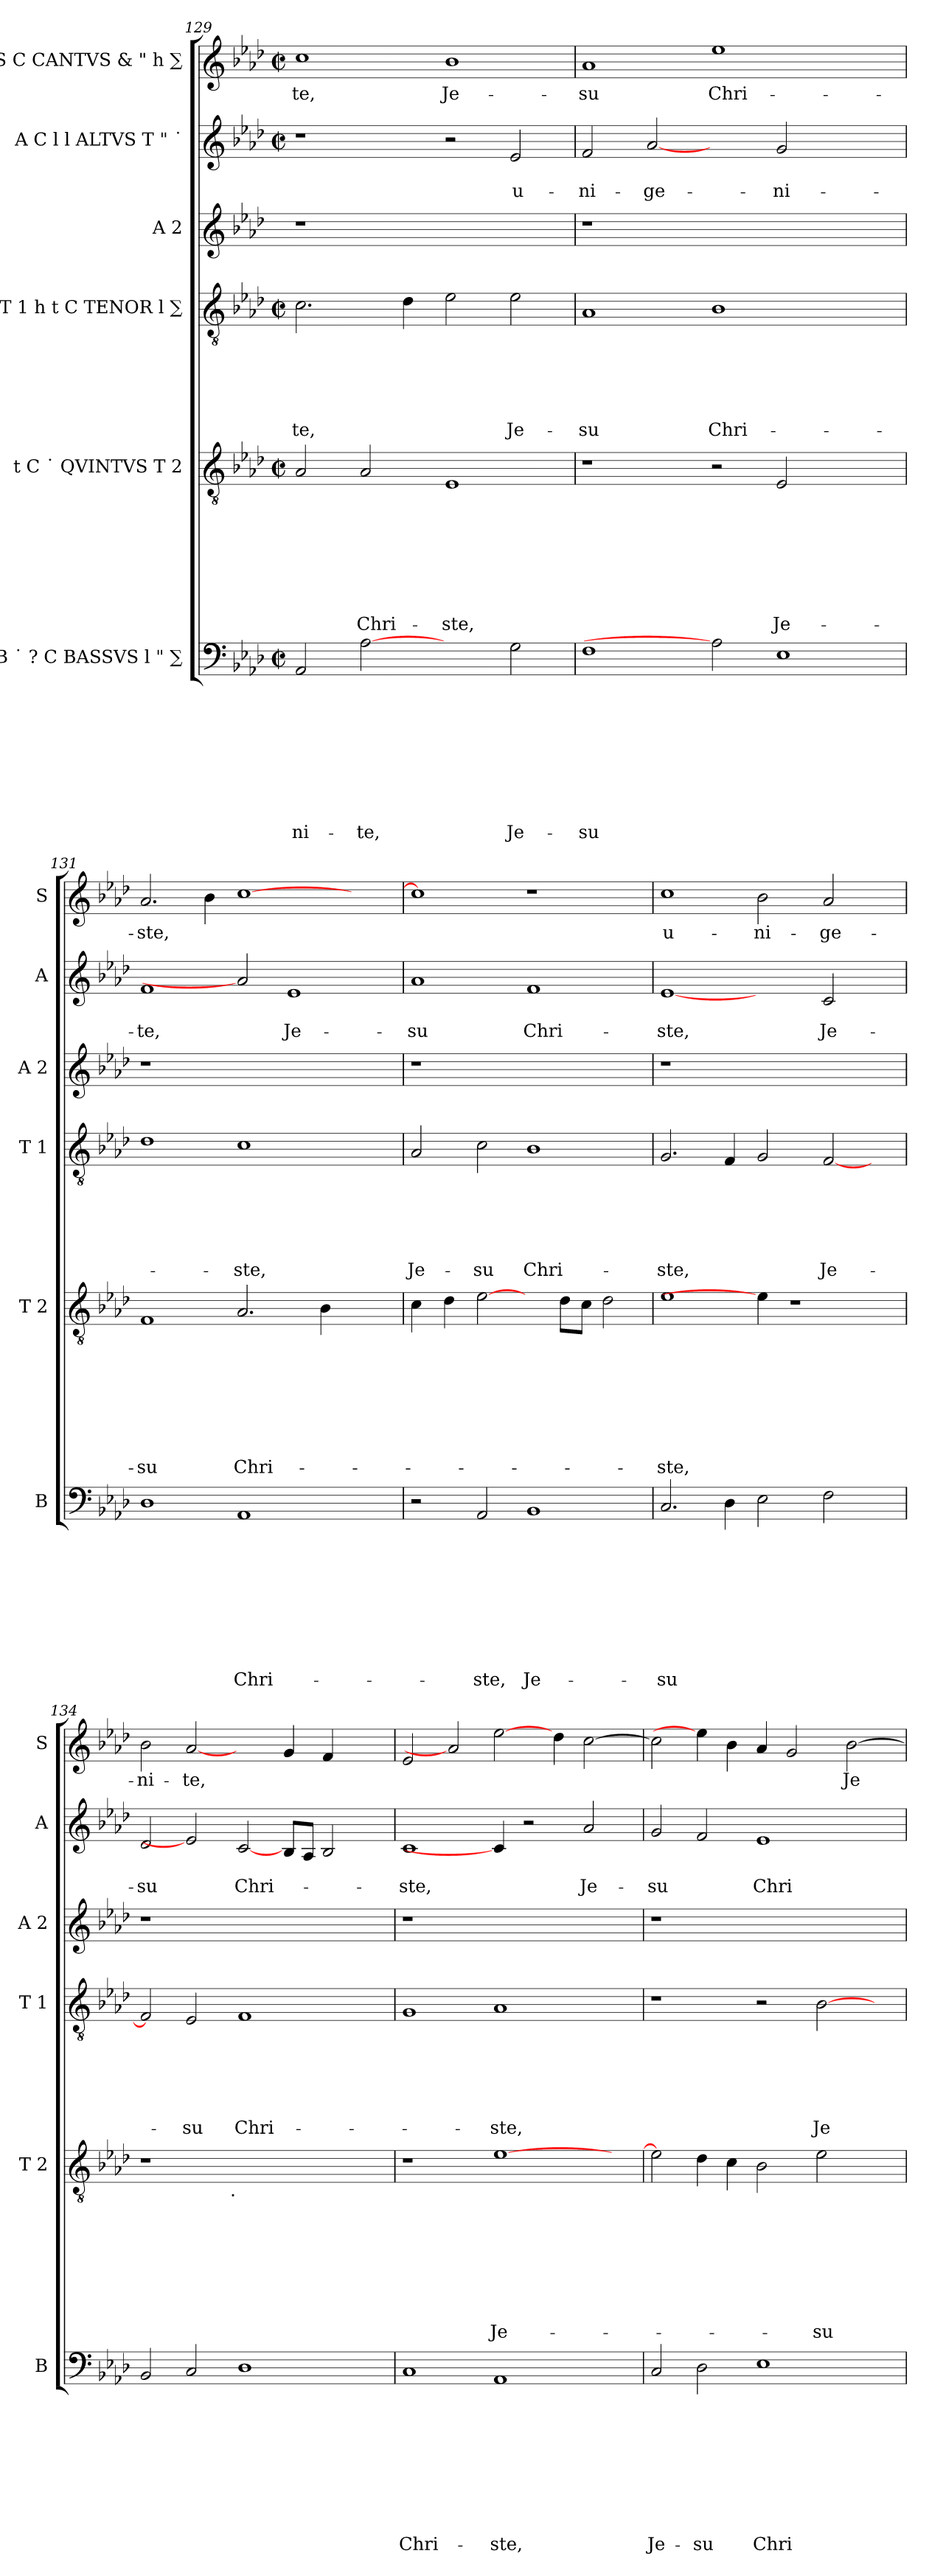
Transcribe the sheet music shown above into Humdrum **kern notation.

**kern	**text	**text	**text	**text	**text	**text	**text	**text	**text	**kern	**text	**text	**text	**text	**text	**text	**text	**text	**kern	**text	**text	**text	**text	**text	**text	**kern	**kern	**text	**text	**kern	**text
*part6	*part6	*part6	*part6	*part6	*part6	*part6	*part6	*part6	*part6	*part5	*part5	*part5	*part5	*part5	*part5	*part5	*part5	*part5	*part4	*part4	*part4	*part4	*part4	*part4	*part4	*part3	*part2	*part2	*part2	*part1	*part1
*staff6	*staff6	*staff6	*staff6	*staff6	*staff6	*staff6	*staff6	*staff6	*staff6	*staff5	*staff5	*staff5	*staff5	*staff5	*staff5	*staff5	*staff5	*staff5	*staff4	*staff4	*staff4	*staff4	*staff4	*staff4	*staff4	*staff3	*staff2	*staff2	*staff2	*staff1	*staff1
*I"B ˙ ? C BASSVS l " ∑	*	*	*	*	*	*	*	*	*	*I"t C ˙ QVINTVS T 2	*	*	*	*	*	*	*	*	*I"T 1 h t C TENOR l ∑	*	*	*	*	*	*	*I"A 2	*I"A C l l ALTVS T " ˙	*	*	*I"S C CANTVS & " h ∑	*
*I'B	*	*	*	*	*	*	*	*	*	*I'T 2	*	*	*	*	*	*	*	*	*I'T 1	*	*	*	*	*	*	*I'A 2	*I'A	*	*	*I'S	*
*clefF4	*	*	*	*	*	*	*	*	*	*clefGv2	*	*	*	*	*	*	*	*	*clefGv2	*	*	*	*	*	*	*clefG2	*clefG2	*	*	*clefG2	*
*k[b-e-a-d-]	*	*	*	*	*	*	*	*	*	*k[b-e-a-d-]	*	*	*	*	*	*	*	*	*k[b-e-a-d-]	*	*	*	*	*	*	*k[b-e-a-d-]	*k[b-e-a-d-]	*	*	*k[b-e-a-d-]	*
*A-:	*	*	*	*	*	*	*	*	*	*A-:	*	*	*	*	*	*	*	*	*A-:	*	*	*	*	*	*	*A-:	*A-:	*	*	*A-:	*
*M2/2	*	*	*	*	*	*	*	*	*	*M2/2	*	*	*	*	*	*	*	*	*M2/2	*	*	*	*	*	*	*	*M2/2	*	*	*M2/2	*
*met(c|)	*	*	*	*	*	*	*	*	*	*met(c|)	*	*	*	*	*	*	*	*	*met(c|)	*	*	*	*	*	*	*	*met(c|)	*	*	*met(c|)	*
=129	=129	=129	=129	=129	=129	=129	=129	=129	=129	=129	=129	=129	=129	=129	=129	=129	=129	=129	=129	=129	=129	=129	=129	=129	=129	=129	=129	=129	=129	=129	=129
!	!	!	!	!	!	!	!	!	!LO:LY:b	!	!	!	!	!	!	!	!	!	!	!	!	!	!	!	!LO:LY:b	!	!	!	!	!	!LO:LY:b
2AA-/	.	.	.	.	.	.	.	.	-ni-	2A-/	.	.	.	.	.	.	.	.	2.c\	.	.	.	.	.	-te,	1r	1r	.	.	1cc	-te,
!	!	!	!	!	!	!	!	!	!LO:LY:b	!	!	!	!	!	!	!	!	!LO:LY:b	!	!	!	!	!	!	!	!	!	!	!	!	!
[2A-	.	.	.	.	.	.	.	.	-te,	2A-/	.	.	.	.	.	.	.	Chri-	.	.	.	.	.	.	.	.	.	.	.	.	.
.	.	.	.	.	.	.	.	.	.	.	.	.	.	.	.	.	.	.	4d-\	.	.	.	.	.	.	.	.	.	.	.	.
!	!	!	!	!	!	!	!	!	!	!	!	!	!	!	!	!	!	!LO:LY:b	!	!	!	!	!	!	!	!	!	!	!	!	!LO:LY:b
2ryy	.	.	.	.	.	.	.	.	.	1E-	.	.	.	.	.	.	.	-ste,	2e-\	.	.	.	.	.	.	1ryy	2r	.	.	1b-	Je-
!	!	!	!	!	!	!	!	!	!LO:LY:b	!	!	!	!	!	!	!	!	!	!	!	!	!	!	!	!LO:LY:b	!	!	!	!LO:LY:b	!	!
2G\	.	.	.	.	.	.	.	.	Je-	.	.	.	.	.	.	.	.	.	2e-\	.	.	.	.	.	Je-	.	2e-/	.	u-	.	.
=130	=130	=130	=130	=130	=130	=130	=130	=130	=130	=130	=130	=130	=130	=130	=130	=130	=130	=130	=130	=130	=130	=130	=130	=130	=130	=130	=130	=130	=130	=130	=130
!	!	!	!	!	!	!	!	!	!LO:LY:b	!	!	!	!	!	!	!	!	!	!	!	!	!	!	!	!LO:LY:b	!	!	!	!LO:LY:b	!	!LO:LY:b
1F	.	.	.	.	.	.	.	.	-su	1r	.	.	.	.	.	.	.	.	1A-	.	.	.	.	.	-su	1r	2f/	.	-ni-	1a-	-su
!	!	!	!	!	!	!	!	!	!	!	!	!	!	!	!	!	!	!	!	!	!	!	!	!	!	!	!	!	!LO:LY:b	!	!
.	.	.	.	.	.	.	.	.	.	.	.	.	.	.	.	.	.	.	.	.	.	.	.	.	.	.	[2a-	.	-ge-	.	.
!	!	!	!	!	!	!	!	!	!	!	!	!	!	!	!	!	!	!	!	!	!	!	!	!	!LO:LY:b	!	!	!	!	!	!LO:LY:b
2A-]	.	.	.	.	.	.	.	.	.	2r	.	.	.	.	.	.	.	.	1B-	.	.	.	.	.	Chri-	1.ryy	2ryy	.	.	1ee-	Chri-
!	!	!	!	!	!	!	!	!	!	!	!	!	!	!	!	!	!	!LO:LY:b	!	!	!	!	!	!	!	!	!	!	!LO:LY:b	!	!
1E-	.	.	.	.	.	.	.	.	.	2E-/	.	.	.	.	.	.	.	Je-	.	.	.	.	.	.	.	.	2g/	.	-ni-	.	.
.	.	.	.	.	.	.	.	.	.	2ryy	.	.	.	.	.	.	.	.	2ryy	.	.	.	.	.	.	.	2ryy	.	.	2ryy	.
=131	=131	=131	=131	=131	=131	=131	=131	=131	=131	=131	=131	=131	=131	=131	=131	=131	=131	=131	=131	=131	=131	=131	=131	=131	=131	=131	=131	=131	=131	=131	=131
!	!	!	!	!	!	!	!	!	!	!	!	!	!	!	!	!	!	!LO:LY:b	!	!	!	!	!	!	!	!	!	!	!LO:LY:b	!	!LO:LY:b
1D-	.	.	.	.	.	.	.	.	.	1F	.	.	.	.	.	.	.	-su	1d-	.	.	.	.	.	.	1r	1f	.	-te,	2.a-/	-ste,
.	.	.	.	.	.	.	.	.	.	.	.	.	.	.	.	.	.	.	.	.	.	.	.	.	.	.	.	.	.	4b-\	.
!	!	!	!	!	!	!	!	!	!LO:LY:b	!	!	!	!	!	!	!	!	!LO:LY:b	!	!	!	!	!	!	!LO:LY:b	!	!	!	!	!	!
1AA-	.	.	.	.	.	.	.	.	Chri-	2.A-/	.	.	.	.	.	.	.	Chri-	1c	.	.	.	.	.	-ste,	1.ryy	2a-]	.	.	[>1cc	.
!	!	!	!	!	!	!	!	!	!	!	!	!	!	!	!	!	!	!	!	!	!	!	!	!	!	!	!	!	!LO:LY:b	!	!
.	.	.	.	.	.	.	.	.	.	.	.	.	.	.	.	.	.	.	.	.	.	.	.	.	.	.	1e-	.	Je-	.	.
.	.	.	.	.	.	.	.	.	.	4B-\	.	.	.	.	.	.	.	.	.	.	.	.	.	.	.	.	.	.	.	.	.
2ryy	.	.	.	.	.	.	.	.	.	2ryy	.	.	.	.	.	.	.	.	2ryy	.	.	.	.	.	.	.	.	.	.	2ryy	.
!!LO:PB:g=z
=132	=132	=132	=132	=132	=132	=132	=132	=132	=132	=132	=132	=132	=132	=132	=132	=132	=132	=132	=132	=132	=132	=132	=132	=132	=132	=132	=132	=132	=132	=132	=132
!	!	!	!	!	!	!	!	!	!	!	!	!	!	!	!	!	!	!	!	!	!	!	!	!	!LO:LY:b	!	!	!	!LO:LY:b	!	!
2r	.	.	.	.	.	.	.	.	.	4c\	.	.	.	.	.	.	.	.	2A-/	.	.	.	.	.	Je-	1r	1a-	.	-su	1cc]	.
.	.	.	.	.	.	.	.	.	.	4d-\	.	.	.	.	.	.	.	.	.	.	.	.	.	.	.	.	.	.	.	.	.
!	!	!	!	!	!	!	!	!	!LO:LY:b	!	!	!	!	!	!	!	!	!	!	!	!	!	!	!	!LO:LY:b	!	!	!	!	!	!
2AA-/	.	.	.	.	.	.	.	.	-ste,	[2e-\	.	.	.	.	.	.	.	.	2c\	.	.	.	.	.	-su	.	.	.	.	.	.
!	!	!	!	!	!	!	!	!	!LO:LY:b	!	!	!	!	!	!	!	!	!	!	!	!	!	!	!	!LO:LY:b	!	!	!	!LO:LY:b	!	!
1BB-	.	.	.	.	.	.	.	.	Je-	4ryy	.	.	.	.	.	.	.	.	1B-	.	.	.	.	.	Chri-	1ryy	1f	.	Chri-	1r	.
.	.	.	.	.	.	.	.	.	.	8d-\L	.	.	.	.	.	.	.	.	.	.	.	.	.	.	.	.	.	.	.	.	.
.	.	.	.	.	.	.	.	.	.	8c\J	.	.	.	.	.	.	.	.	.	.	.	.	.	.	.	.	.	.	.	.	.
.	.	.	.	.	.	.	.	.	.	2d-\	.	.	.	.	.	.	.	.	.	.	.	.	.	.	.	.	.	.	.	.	.
=133	=133	=133	=133	=133	=133	=133	=133	=133	=133	=133	=133	=133	=133	=133	=133	=133	=133	=133	=133	=133	=133	=133	=133	=133	=133	=133	=133	=133	=133	=133	=133
!	!	!	!	!	!	!	!	!	!LO:LY:b	!	!	!	!	!	!	!	!	!LO:LY:b	!	!	!	!	!	!	!LO:LY:b	!	!	!	!LO:LY:b	!	!LO:LY:b:rj
2.C/	.	.	.	.	.	.	.	.	-su	1e-	.	.	.	.	.	.	.	-ste,	2.G/	.	.	.	.	.	-ste,	1r	[1e-	.	-ste,	1cc	u-
4D-\	.	.	.	.	.	.	.	.	.	.	.	.	.	.	.	.	.	.	4F/	.	.	.	.	.	.	.	.	.	.	.	.
!	!	!	!	!	!	!	!	!	!	!	!	!	!	!	!	!	!	!	!	!	!	!	!	!	!	!	!	!	!	!	!LO:LY:b
2E-\	.	.	.	.	.	.	.	.	.	4e-\]	.	.	.	.	.	.	.	.	2G/	.	.	.	.	.	.	1ryy	2ryy	.	.	2b-\	-ni-
.	.	.	.	.	.	.	.	.	.	1r	.	.	.	.	.	.	.	.	.	.	.	.	.	.	.	.	.	.	.	.	.
!	!	!	!	!	!	!	!	!	!	!	!	!	!	!	!	!	!	!	!	!	!	!	!	!	!LO:LY:b	!	!	!	!LO:LY:b	!	!LO:LY:b
2F\	.	.	.	.	.	.	.	.	.	.	.	.	.	.	.	.	.	.	[<2F/	.	.	.	.	.	Je-	.	2c/	.	Je-	2a-/	-ge-
4ryy	.	.	.	.	.	.	.	.	.	.	.	.	.	.	.	.	.	.	4ryy	.	.	.	.	.	.	4ryy	4ryy	.	.	4ryy	.
=134	=134	=134	=134	=134	=134	=134	=134	=134	=134	=134	=134	=134	=134	=134	=134	=134	=134	=134	=134	=134	=134	=134	=134	=134	=134	=134	=134	=134	=134	=134	=134
!	!	!	!	!	!	!	!	!	!	!	!	!	!	!	!	!	!	!	!	!	!	!	!	!	!	!	!	!	!LO:LY:b	!	!LO:LY:b
*	*	*	*	*	*	*	*	*	*	*^	*	*	*	*	*	*	*	*	*	*	*	*	*	*	*	*	*	*	*	*	*
2BB-/	.	.	.	.	.	.	.	.	.	1r	2ryy	.	.	.	.	.	.	.	.	2F/]	.	.	.	.	.	.	1r	2d-/	.	-su	2b-\	-ni-
!	!	!	!	!	!	!	!	!	!	!	!	!	!	!	!	!	!	!	!	!	!	!	!	!	!	!LO:LY:b	!	!	!	!	!	!LO:LY:b
2C/	.	.	.	.	.	.	.	.	.	.	4...ryy	.	.	.	.	.	.	.	.	2E-/	.	.	.	.	.	-su	.	2e-]	.	.	[2a-	-te,
!	!	!	!	!	!	!	!	!	!	!	!LO:TX:b:t=.	!	!	!	!	!	!	!	!	!	!	!	!	!	!	!	!	!	!	!	!	!
.	.	.	.	.	.	.	.	.	.	.	1ryy	.	.	.	.	.	.	.	.	.	.	.	.	.	.	.	.	.	.	.	.	.
!	!	!	!	!	!	!	!	!	!	!	!	!	!	!	!	!	!	!	!	!	!	!	!	!	!	!LO:LY:b	!	!	!	!LO:LY:b	!	!
1D-	.	.	.	.	.	.	.	.	.	1ryy	.	.	.	.	.	.	.	.	.	1F	.	.	.	.	.	Chri-	1ryy	[2c/	.	Chri-	2ryy	.
.	.	.	.	.	.	.	.	.	.	.	.	.	.	.	.	.	.	.	.	.	.	.	.	.	.	.	.	8B-/L	.	.	4g/	.
.	.	.	.	.	.	.	.	.	.	.	.	.	.	.	.	.	.	.	.	.	.	.	.	.	.	.	.	8A-/J	.	.	.	.
.	.	.	.	.	.	.	.	.	.	.	.	.	.	.	.	.	.	.	.	.	.	.	.	.	.	.	.	2B-/	.	.	4f/	.
.	.	.	.	.	.	.	.	.	.	.	4ryy	.	.	.	.	.	.	.	.	.	.	.	.	.	.	.	.	.	.	.	.	.
4ryy	.	.	.	.	.	.	.	.	.	4ryy	.	.	.	.	.	.	.	.	.	4ryy	.	.	.	.	.	.	4ryy	.	.	.	4ryy	.
.	.	.	.	.	.	.	.	.	.	.	32ryy	.	.	.	.	.	.	.	.	.	.	.	.	.	.	.	.	.	.	.	.	.
=135	=135	=135	=135	=135	=135	=135	=135	=135	=135	=135	=135	=135	=135	=135	=135	=135	=135	=135	=135	=135	=135	=135	=135	=135	=135	=135	=135	=135	=135	=135	=135	=135
!	!	!	!	!	!	!	!	!	!LO:LY:b	!	!	!	!	!	!	!	!	!	!	!	!	!	!	!	!	!	!	!	!	!LO:LY:b	!	!
*	*	*	*	*	*	*	*	*	*	*v	*v	*	*	*	*	*	*	*	*	*	*	*	*	*	*	*	*	*	*	*	*	*
1C	.	.	.	.	.	.	.	.	Chri-	1r	.	.	.	.	.	.	.	.	1G	.	.	.	.	.	.	1r	1c	.	-ste,	2e-/	.
.	.	.	.	.	.	.	.	.	.	.	.	.	.	.	.	.	.	.	.	.	.	.	.	.	.	.	.	.	.	2a-]	.
!	!	!	!	!	!	!	!	!	!LO:LY:b	!	!	!	!	!	!	!	!	!LO:LY:b	!	!	!	!	!	!	!LO:LY:b	!	!	!	!	!	!
1AA-	.	.	.	.	.	.	.	.	-ste,	[<1e-	.	.	.	.	.	.	.	Je-	1A-	.	.	.	.	.	-ste,	1ryy	4c/]	.	.	[2ee-\	.
.	.	.	.	.	.	.	.	.	.	.	.	.	.	.	.	.	.	.	.	.	.	.	.	.	.	.	2r	.	.	.	.
.	.	.	.	.	.	.	.	.	.	.	.	.	.	.	.	.	.	.	.	.	.	.	.	.	.	.	.	.	.	4dd-\	.
!	!	!	!	!	!	!	!	!	!	!	!	!	!	!	!	!	!	!	!	!	!	!	!	!	!	!	!	!	!LO:LY:b	!	!
.	.	.	.	.	.	.	.	.	.	.	.	.	.	.	.	.	.	.	.	.	.	.	.	.	.	.	2a-/	.	Je-	[<2cc\	.
4ryy	.	.	.	.	.	.	.	.	.	4ryy	.	.	.	.	.	.	.	.	4ryy	.	.	.	.	.	.	4ryy	.	.	.	.	.
!!LO:LB:g=z
=136	=136	=136	=136	=136	=136	=136	=136	=136	=136	=136	=136	=136	=136	=136	=136	=136	=136	=136	=136	=136	=136	=136	=136	=136	=136	=136	=136	=136	=136	=136	=136
!	!	!	!	!	!	!	!	!	!LO:LY:b	!	!	!	!	!	!	!	!	!	!	!	!	!	!	!	!	!	!	!	!LO:LY:b	!	!
2C/	.	.	.	.	.	.	.	.	Je-	2e-\]	.	.	.	.	.	.	.	.	1r	.	.	.	.	.	.	1r	2g/	.	-su	2cc\]	.
!	!	!	!	!	!	!	!	!	!LO:LY:b	!	!	!	!	!	!	!	!	!	!	!	!	!	!	!	!	!	!	!	!	!	!
2D-\	.	.	.	.	.	.	.	.	-su	4d-\	.	.	.	.	.	.	.	.	.	.	.	.	.	.	.	.	2f/	.	.	4ee-\]	.
.	.	.	.	.	.	.	.	.	.	4c\	.	.	.	.	.	.	.	.	.	.	.	.	.	.	.	.	.	.	.	4b-\	.
!	!	!	!	!	!	!	!	!	!LO:LY:b	!	!	!	!	!	!	!	!	!	!	!	!	!	!	!	!	!	!	!	!LO:LY:b	!	!
1E-	.	.	.	.	.	.	.	.	Chri-	2B-\	.	.	.	.	.	.	.	.	2r	.	.	.	.	.	.	1ryy	1e-	.	Chri-	4a-/	.
.	.	.	.	.	.	.	.	.	.	.	.	.	.	.	.	.	.	.	.	.	.	.	.	.	.	.	.	.	.	2g/	.
!	!	!	!	!	!	!	!	!	!	!	!	!	!	!	!	!	!	!LO:LY:b	!	!	!	!	!	!	!LO:LY:b	!	!	!	!	!	!
.	.	.	.	.	.	.	.	.	.	2e-\	.	.	.	.	.	.	.	-su	[>2B-\	.	.	.	.	.	Je-	.	.	.	.	.	.
!	!	!	!	!	!	!	!	!	!	!	!	!	!	!	!	!	!	!	!	!	!	!	!	!	!	!	!	!	!	!	!LO:LY:b
.	.	.	.	.	.	.	.	.	.	.	.	.	.	.	.	.	.	.	.	.	.	.	.	.	.	.	.	.	.	[>2b-\	Je-
4ryy	.	.	.	.	.	.	.	.	.	4ryy	.	.	.	.	.	.	.	.	4ryy	.	.	.	.	.	.	4ryy	4ryy	.	.	.	.
=	=	=	=	=	=	=	=	=	=	=	=	=	=	=	=	=	=	=	=	=	=	=	=	=	=	=	=	=	=	=	=
*-	*-	*-	*-	*-	*-	*-	*-	*-	*-	*-	*-	*-	*-	*-	*-	*-	*-	*-	*-	*-	*-	*-	*-	*-	*-	*-	*-	*-	*-	*-	*-
